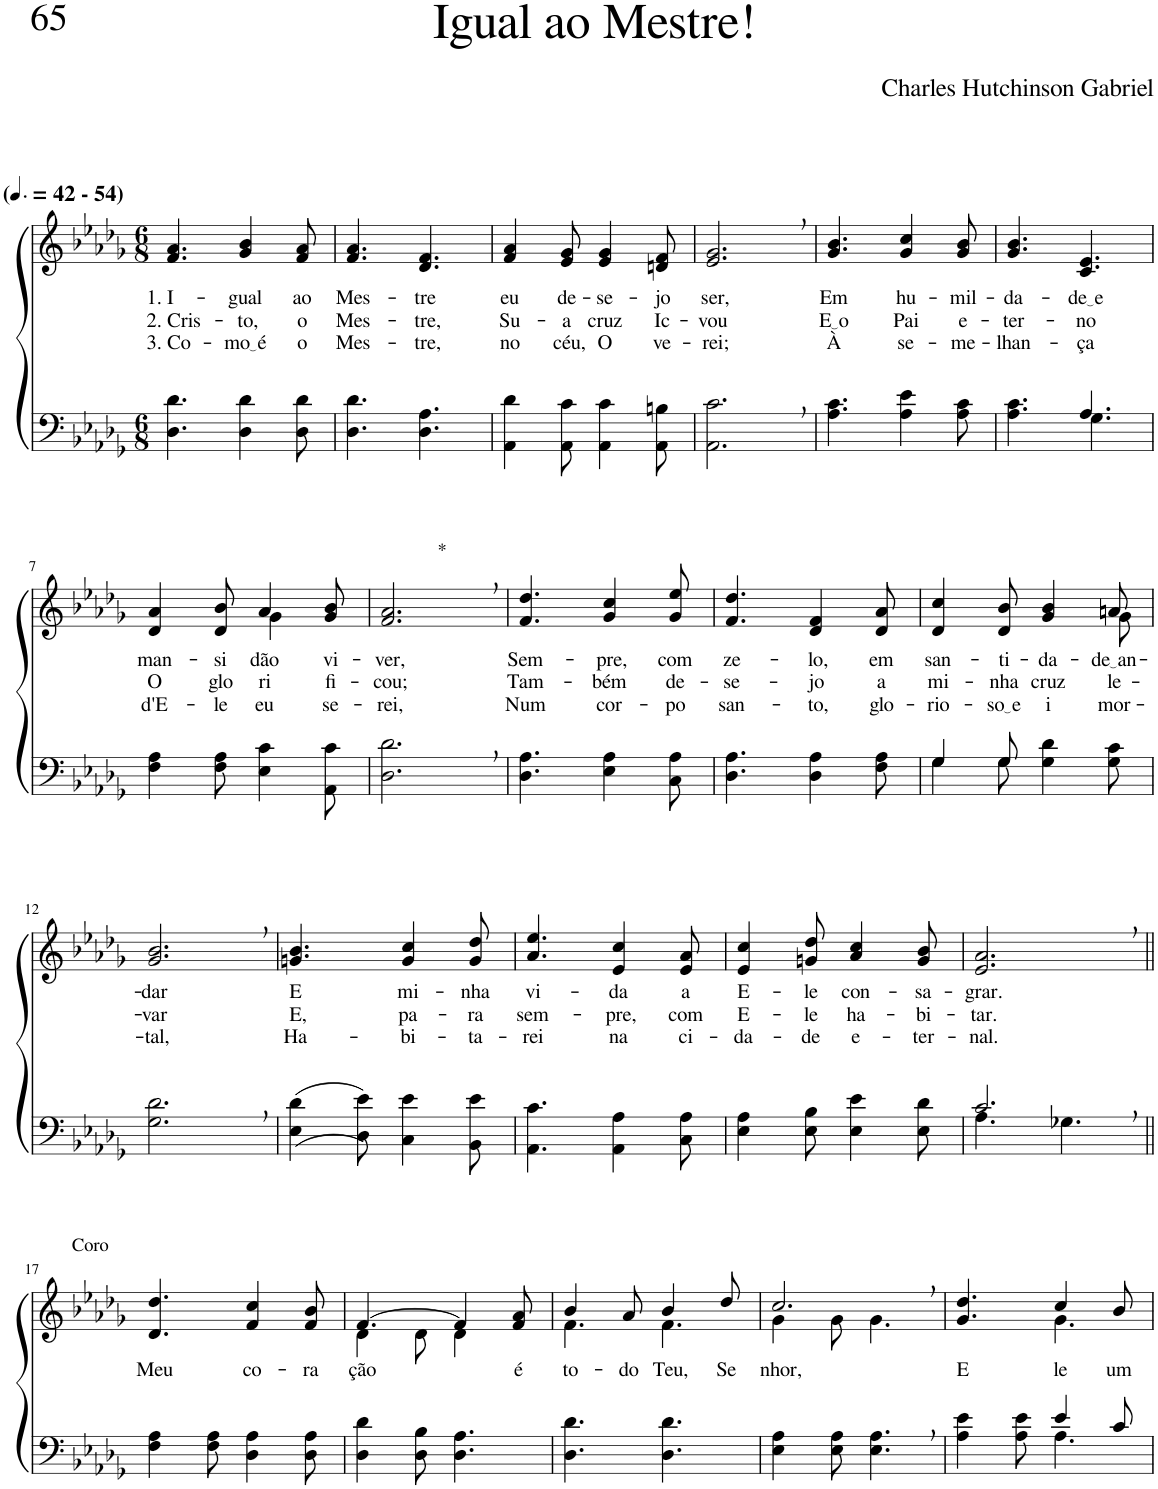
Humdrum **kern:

**kern	**kern	**text	**text	**text
*part2	*part1	*part1	*part1	*part1
*staff2	*staff1	*staff1	*staff1	*staff1
*I"Parte III e IV	*I"Parte I e II	*	*	*
*clefF4	*clefG2	*	*	*
*k[b-e-a-d-g-]	*k[b-e-a-d-g-]	*	*	*
*M6/8	*M6/8	*	*	*
*MM63	*MM63	*	*	*
=1	=1	=1	=1	=1
!	!LO:TX:a:B:t=(	!	!	!
!	!LO:TX:a:B:t=- 54)	!	!	!
!	!	!LO:LY:b	!LO:LY:b	!LO:LY:b
4.D-\ 4.d-\	4.f/ 4.a-/	1. I-	2. Cris-	3. Co-
!	!	!LO:LY:b	!LO:LY:b	!LO:LY:b
4D-\ 4d-\	4g-/ 4b-/	-gual	-to,	mo é
!	!	!LO:LY:b	!LO:LY:b	!LO:LY:b
8D-\ 8d-\	8f/ 8a-/	ao	o	o
=2	=2	=2	=2	=2
!	!	!LO:LY:b	!LO:LY:b	!LO:LY:b
4.D-\ 4.d-\	4.f/ 4.a-/	Mes-	Mes-	Mes-
!	!	!LO:LY:b	!LO:LY:b	!LO:LY:b
4.D-\ 4.A-\	4.d-/ 4.f/	-tre	-tre,	-tre,
=3	=3	=3	=3	=3
!	!	!LO:LY:b	!LO:LY:b	!LO:LY:b
4AA-\ 4d-\	4f/ 4a-/	eu	Su-	no
!	!	!LO:LY:b	!LO:LY:b	!LO:LY:b
8AA-\ 8c\	8e-/ 8g-/	de-	-a	céu,
!	!	!LO:LY:b	!LO:LY:b	!LO:LY:b
4AA-\ 4c\	4e-/ 4g-/	-se-	cruz	O
!	!	!LO:LY:b	!LO:LY:b	!LO:LY:b
8AA-\ 8Bn\	8dn/ 8f/	-jo	Ic-	ve-
=4	=4	=4	=4	=4
!	!	!LO:LY:b	!LO:LY:b	!LO:LY:b
2.AA-\, 2.c\,	2.e-/, 2.g-/,	ser,	-vou	-rei;
=5	=5	=5	=5	=5
!	!	!LO:LY:b	!LO:LY:b	!LO:LY:b
4.A-\ 4.c\	4.g-/ 4.b-/	Em	E o	À
!	!	!LO:LY:b	!LO:LY:b	!LO:LY:b
4A-\ 4e-\	4g-/ 4cc/	hu-	Pai	se-
!	!	!LO:LY:b	!LO:LY:b	!LO:LY:b
8A-\ 8c\	8g-/ 8b-/	-mil-	e-	-me-
=6	=6	=6	=6	=6
*^	*	*	*	*
!	!	!	!LO:LY:b	!LO:LY:b	!LO:LY:b
4.A-\ 4.c\	4.ryy	4.g-/ 4.b-/	-da-	-ter-	-lhan-
!	!	!	!LO:LY:b	!LO:LY:b	!LO:LY:b
4.G-\	4.A-/	4.c/ 4.e-/	de e	-no	-ça
!!LO:LB:g=z
=7	=7	=7	=7	=7	=7
*	*	*^	*	*	*
!	!	!	!	!LO:LY:b	!LO:LY:b	!LO:LY:b
*v	*v	*	*	*	*	*
4F\ 4A-\	4.ryy	4d-/ 4a-/	man-	O	d'E-
!	!	!	!LO:LY:b	!LO:LY:b	!LO:LY:b
8F\ 8A-\	.	8d-/ 8b-/	-si-	glo-	-le
!	!	!	!LO:LY:b	!LO:LY:b	!LO:LY:b
4E-\ 4c\	4g-\	4a-/	-dão	-ri-	eu
!	!	!	!LO:LY:b	!LO:LY:b	!LO:LY:b
8AA-\ 8c\	8ryy	8g-/ 8b-/	vi-	-fi-	se-
=8	=8	=8	=8	=8	=8
!	!LO:TX:a:t=*	!	!	!	!
!	!	!	!LO:LY:b	!LO:LY:b	!LO:LY:b
*	*v	*v	*	*	*
2.D-\, 2.d-\,	2.f/, 2.a-/,	-ver,	-cou;	-rei,
=9	=9	=9	=9	=9
!	!	!LO:LY:b	!LO:LY:b	!LO:LY:b
4.D-\ 4.A-\	4.f/ 4.dd-/	Sem-	Tam-	Num
!	!	!LO:LY:b	!LO:LY:b	!LO:LY:b
4E-\ 4A-\	4g-/ 4cc/	-pre,	-bém	cor-
!	!	!LO:LY:b	!LO:LY:b	!LO:LY:b
8C\ 8A-\	8g-/ 8ee-/	com	de-	-po
=10	=10	=10	=10	=10
!	!	!LO:LY:b	!LO:LY:b	!LO:LY:b
4.D-\ 4.A-\	4.f/ 4.dd-/	ze-	-se-	san-
!	!	!LO:LY:b	!LO:LY:b	!LO:LY:b
4D-\ 4A-\	4d-/ 4f/	-lo,	-jo	-to,
!	!	!LO:LY:b	!LO:LY:b	!LO:LY:b
8F\ 8A-\	8d-/ 8a-/	em	a	glo-
=11	=11	=11	=11	=11
*^	*	*	*	*
!	!	!	!LO:LY:b	!LO:LY:b	!LO:LY:b
*	*	*^	*	*	*
4G-\	4G-/	4d-/ 4cc/	8ryy	san-	mi-	-rio-
!	!	!	!	!LO:LY:b	!LO:LY:b	!LO:LY:b
*	*	*v	*v	*	*	*
8G-/	8G-\	8d-/ 8b-/	-ti-	-nha	so e
!	!	!	!LO:LY:b	!LO:LY:b	!LO:LY:b
4G-\ 4d-\	4.ryy	4g-/ 4b-/	-da-	cruz	i-
!	!	!	!LO:LY:b	!	!
*	*	*^	*	*	*
!	!	!	!	!	!LO:LY:b	!LO:LY:b
8G-\ 8c\	.	8an/	8g-\	.	le-	-mor-
*v	*v	*	*	*	*	*
!!LO:LB:g=z
=12	=12	=12	=12	=12	=12
!	!	!	!LO:LY:b	!LO:LY:b	!LO:LY:b
*	*v	*v	*	*	*
2.G-\, 2.d-\,	2.g-/, 2.b-/,	-dar	-var	-tal,
=13	=13	=13	=13	=13
!	!	!LO:LY:b	!LO:LY:b	!LO:LY:b
((4E-\ 4d-\	4.gn/ 4.b-/	E	E,	Ha-
8D-\ 8e-\))	.	.	.	.
!	!	!LO:LY:b	!LO:LY:b	!LO:LY:b
4C\ 4e-\	4g/ 4cc/	mi-	pa-	-bi-
!	!	!LO:LY:b	!LO:LY:b	!LO:LY:b
8BB-\ 8e-\	8g/ 8dd-/	-nha	-ra	-ta-
=14	=14	=14	=14	=14
!	!	!LO:LY:b	!LO:LY:b	!LO:LY:b
4.AA-\ 4.c\	4.a-/ 4.ee-/	vi-	sem-	-rei
!	!	!LO:LY:b	!LO:LY:b	!LO:LY:b
4AA-\ 4A-\	4e-/ 4cc/	-da	-pre,	na
!	!	!LO:LY:b	!LO:LY:b	!LO:LY:b
8C\ 8A-\	8e-/ 8a-/	a	com	ci-
=15	=15	=15	=15	=15
!	!	!LO:LY:b	!LO:LY:b	!LO:LY:b
4E-\ 4A-\	4e-/ 4cc/	E-	E-	-da-
!	!	!LO:LY:b	!LO:LY:b	!LO:LY:b
8E-\ 8B-\	8gn/ 8dd-/	-le	-le	-de
!	!	!LO:LY:b	!LO:LY:b	!LO:LY:b
4E-\ 4e-\	4a-/ 4cc/	con-	ha-	e-
!	!	!LO:LY:b	!LO:LY:b	!LO:LY:b
8E-\ 8d-\	8g/ 8b-/	-sa-	-bi-	-ter-
=16	=16	=16	=16	=16
*^	*	*	*	*
!	!	!	!LO:LY:b	!LO:LY:b	!LO:LY:b
2.c,/	4.A-\	2.e-/, 2.a-/,	-grar.	-tar.	-nal.
.	4.G-X\	.	.	.	.
!!LO:LB:g=z
=17||	=17||	=17||	=17||	=17||	=17||
!	!	!LO:TX:a:t=Coro	!	!	!
!	!	!	!LO:LY:b	!	!
*v	*v	*	*	*	*
4F\ 4A-\	4.d-/ 4.dd-/	Meu	.	.
8F\ 8A-\	.	.	.	.
!	!	!LO:LY:b	!	!
4D-\ 4A-\	4f/ 4cc/	co-	.	.
!	!	!LO:LY:b	!	!
8D-\ 8A-\	8f/ 8b-/	-ra-	.	.
=18	=18	=18	=18	=18
*	*^	*	*	*
!	!	!	!LO:LY:b	!	!
4D-\ 4d-\	[4.f/	4d-\	-ção	.	.
8D-\ 8B-\	.	8d-\	.	.	.
4.D-\ 4.A-\	4f/]	4d-\	.	.	.
!	!	!	!LO:LY:b	!	!
.	8f/ 8a-/	8ryy	é	.	.
=19	=19	=19	=19	=19	=19
!	!	!	!LO:LY:b	!	!
4.D-\ 4.d-\	4b-/	4.f\	to-	.	.
!	!	!	!LO:LY:b	!	!
.	8a-/	.	-do	.	.
!	!	!	!LO:LY:b	!	!
4.D-\ 4.d-\	4b-/	4.f\	Teu,	.	.
!	!	!	!LO:LY:b	!	!
.	8dd-/	.	Se-	.	.
=20	=20	=20	=20	=20	=20
!	!	!	!LO:LY:b	!	!
4E-\ 4A-\	2.cc,/	4g-\	-nhor,	.	.
8E-\ 8A-\	.	8g-\	.	.	.
4.E-\, 4.A-\,	.	4.g-\	.	.	.
=21	=21	=21	=21	=21	=21
*^	*	*	*	*	*
!	!	!	!	!LO:LY:b	!	!
4.ryy	4A-\ 4e-\	4.g-/ 4.dd-/	4.ryy	E-	.	.
.	8A-\ 8e-\	.	.	.	.	.
!	!	!	!	!LO:LY:b	!	!
4e-/	4.A-\	4cc/	4.g-\	-le	.	.
!	!	!	!	!LO:LY:b	!	!
8c/	.	8b-/	.	um	.	.
*v	*v	*	*	*	*	*
*	*v	*v	*	*	*
=	=	=	=	=
*-	*-	*-	*-	*-
